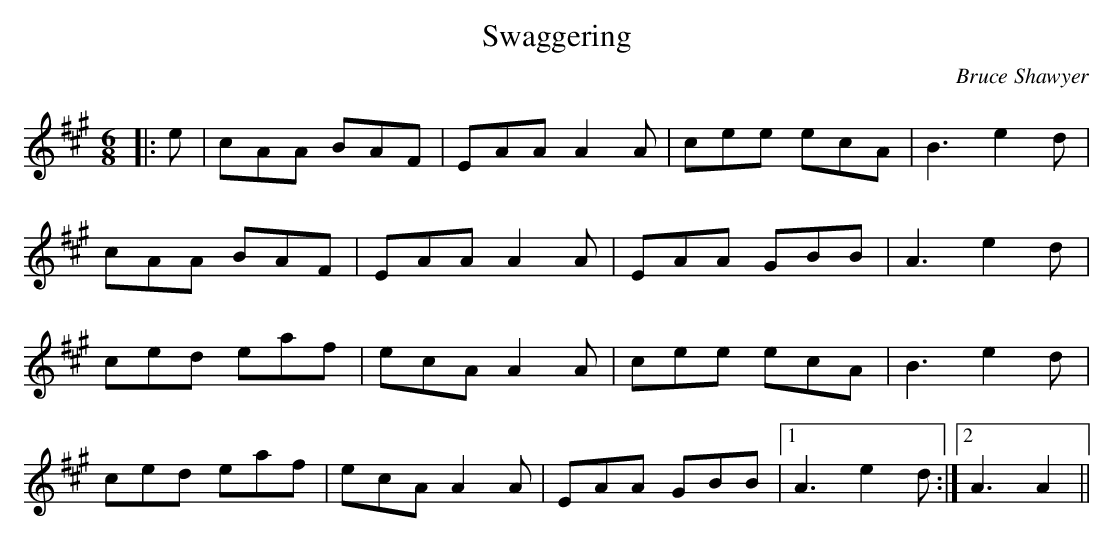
X:1
T: Swaggering
C:Bruce Shawyer
K:A
M:6/8
L:1/16
|:e2|c2A2A2 B2A2F2|E2A2A2 A4A2|c2e2e2 e2c2A2|B6 e4d2|
c2A2A2 B2A2F2|E2A2A2 A4A2|E2A2A2 G2B2B2|A6 e4d2|
c2e2d2 e2a2f2|e2c2A2 A4A2|c2e2e2 e2c2A2|B6 e4d2|
c2e2d2 e2a2f2|e2c2A2 A4A2|E2A2A2 G2B2B2|1A6 e4d2:|2A6A4||
